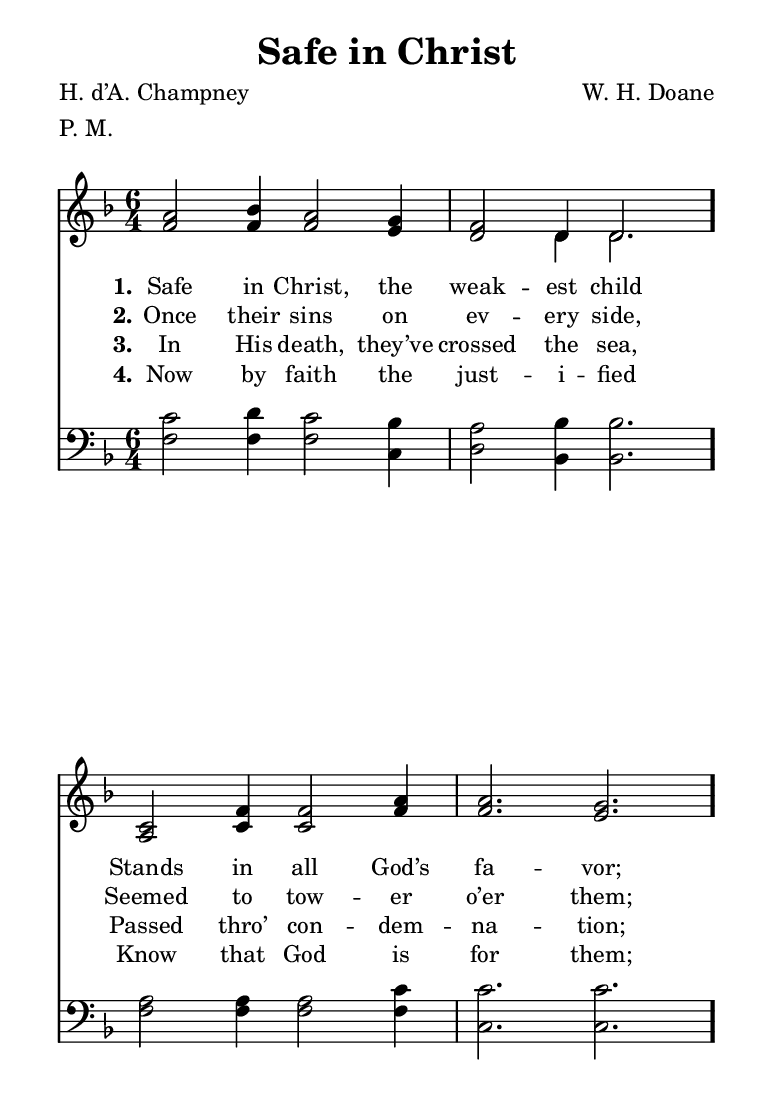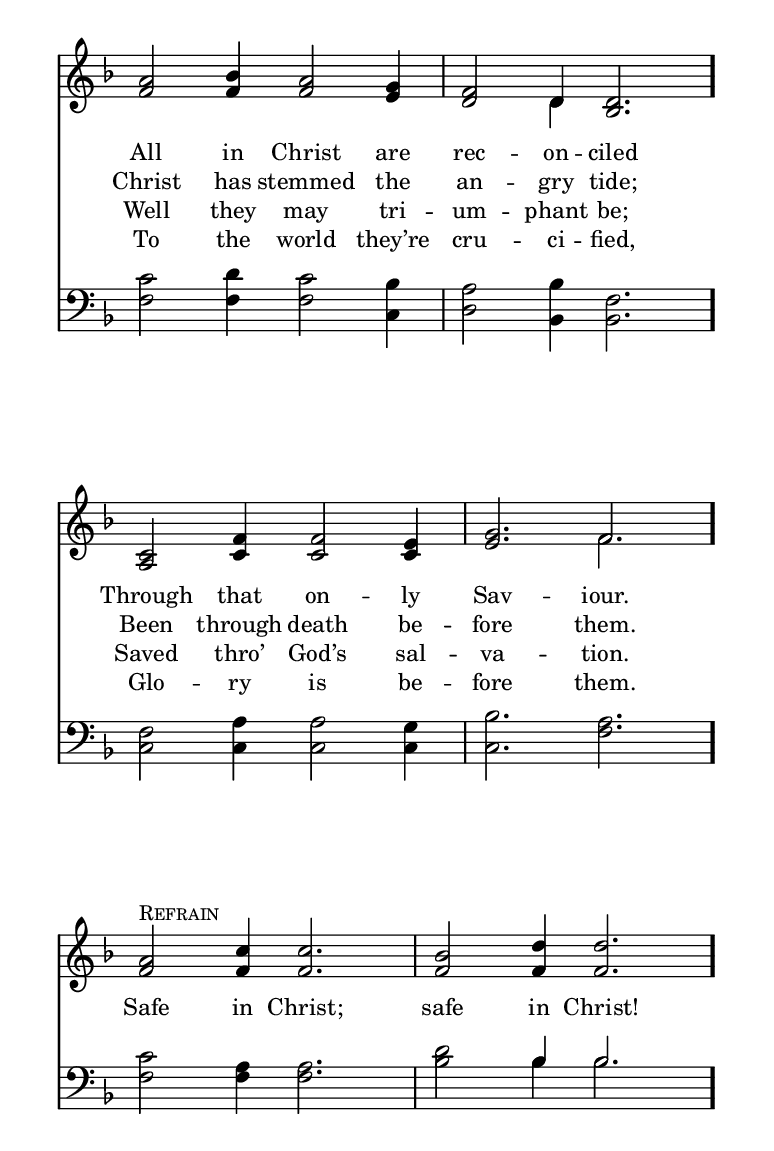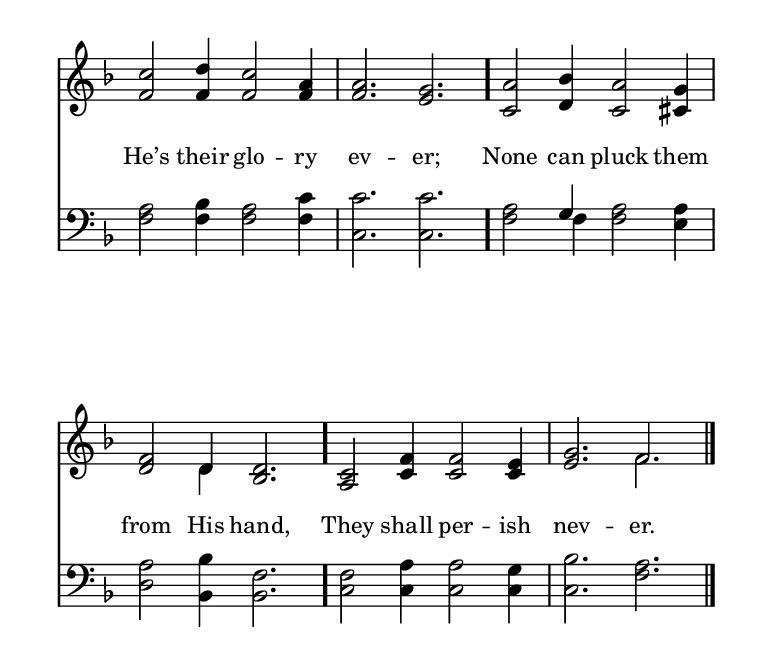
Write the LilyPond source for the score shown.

\include "common/global.ily"
\paper {
  \include "common/paper.ily"
}

\header{
  %children
  hymnnumber = "355"
  title = "Safe in Christ"
  tunename = "Near the Cross"
  meter = "P. M."
  poet = "H. d’A. Champney"
  composer = "W. H. Doane"
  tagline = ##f
}

global = {
  \include "common/overrides.ily"
  \override Staff.TimeSignature.style = #'numbered
  \time 6/4
  \override Score.MetronomeMark.transparent = ##t % hide all fermata changes too
  \tempo 4=130
  \key f \major
  \autoBeamOff
}

notesSoprano = {
\global
\relative c'' {

  a2 bes4 a2 g4 | f2 d4 d2. |
  c2 f4 f2 a4 | a2. g2. |
  a2 bes4 a2 g4 | f2 d4 d2. |
  c2 f4 f2 e4 | g2. f2. |

  << s^\markup { \small \caps "Refrain" }
  { a2 c4 c2. | bes2 d4 d2. } >>
  c2 d4 c2 a4 | a2. g2. |
  a2 bes4 a2 g4 | f2 d4 d2. |
  c2 f4 f2 e4 | g2. f2. |

  \bar "|."

}
}

notesAlto = {
\global
\relative e' {

  f2 f4 f2 e4 | d2 d4 d2. |
  a2 c4 c2 f4 | f2. e2. |
  f2 f4 f2 e4 | d2 d4 bes2. |
  a2 c4 c2 c4 | e2. f2. |

  f2 f4 f2. | f2 f4 f2. |
  f2 f4 f2 f4 | f2. e2. |
  c2 d4 c2 cis4 | d2 d4 bes2. |
  a2 c4 c2 c4 | e2. f2. |

}
}

notesTenor = {
\global
\relative a {

  c2 d4 c2 bes4 | a2 bes4 bes2. |
  a2 a4 a2 c4 | c2. c2. |
  c2 d4 c2 bes4 | a2 bes4 f2. |
  f2 a4 a2 g4 | bes2. a2. |

  c2 a4 a2. | d2 bes4 bes2. |
  a2 bes4 a2 c4 | c2. c2. |
  a2 g4 a2 a4 | a2 bes4 f2. |
  f2 a4 a2 g4 | bes2. a2. |

}
}

notesBass = {
\global
\relative f {

  f2 f4 f2 c4 | d2 bes4 bes2. |
  f'2 f4 f2 f4 | c2. c2. |
  f2 f4 f2 c4 | d2 bes4 bes2. |
  c2 c4 c2 c4 | c2. f2. |

  f2 f4 f2. | bes2 bes4 bes2. |
  f2 f4 f2 f4 | c2. c2. |
  f2 f4 f2 e4 | d2 bes4 bes2. |
  c2 c4 c2 c4 | c2. f2. |

}
}

Refrain = \lyricmode {

Safe in Christ; safe in Christ! \bar "."
He’s their glo -- ry ev -- er; \bar "."
None can pluck them from His hand, \bar "."
They shall per -- ish nev -- er. \bar "."

}

wordsA = \lyricmode {
\set stanza = "1."

Safe in Christ, the weak -- est child \bar "."
Stands in all God’s fa -- vor; \bar "."
All in Christ are rec -- on -- ciled \bar "."
Through that on -- ly Sav -- iour. \bar "."

}

wordsB = \lyricmode {
\set stanza = "2."

Once their sins on ev -- ery side,
Seemed to tow -- er o’er them;
Christ has stemmed the an -- gry tide;
Been through death be -- fore them.

\Refrain

}

wordsC = \lyricmode {
\set stanza = "3."

In His death, they’ve crossed the sea,
Passed thro’ con -- dem -- na -- tion;
Well they may tri -- um -- phant be;
Saved thro’ God’s sal -- va -- tion.

}

wordsD = \lyricmode {
\set stanza = "4."

Now by faith the just -- i -- fied
Know that God is for them;
To the world they’re cru -- ci -- fied,
Glo -- ry is be -- fore them.

}

\score {
  \context ChoirStaff <<
    \context Staff = upper <<
      \set Staff.autoBeaming = ##f
      \set ChoirStaff.systemStartDelimiter = #'SystemStartBar
      \set ChoirStaff.printPartCombineTexts = ##f
      \partcombine #'(2 . 9) \notesSoprano \notesAlto
      \context NullVoice = sopranos { \voiceOne << \notesSoprano >> }
      \context NullVoice = altos { \voiceTwo << \notesAlto >> }
      \context Lyrics = one   \lyricsto sopranos \wordsA
      \context Lyrics = two   \lyricsto sopranos \wordsB
      \context Lyrics = three \lyricsto sopranos \wordsC
      \context Lyrics = four  \lyricsto sopranos \wordsD
    >>
    \context Staff = men <<
      \set Staff.autoBeaming = ##f
      \clef bass
      \set ChoirStaff.printPartCombineTexts = ##f
      \partcombine #'(2 . 9) \notesTenor \notesBass
      \context NullVoice = tenors { \voiceOne << \notesTenor >> }
      \context NullVoice = basses { \voiceTwo << \notesBass >> }
    >>
  >>
  \layout {
    \include "common/layout.ily"
  }
  \midi{
    \include "common/midi.ily"
  }
}

\version "2.19.49"  % necessary for upgrading to future LilyPond versions.

% vi:set et ts=2 sw=2 ai nocindent syntax=lilypond:
